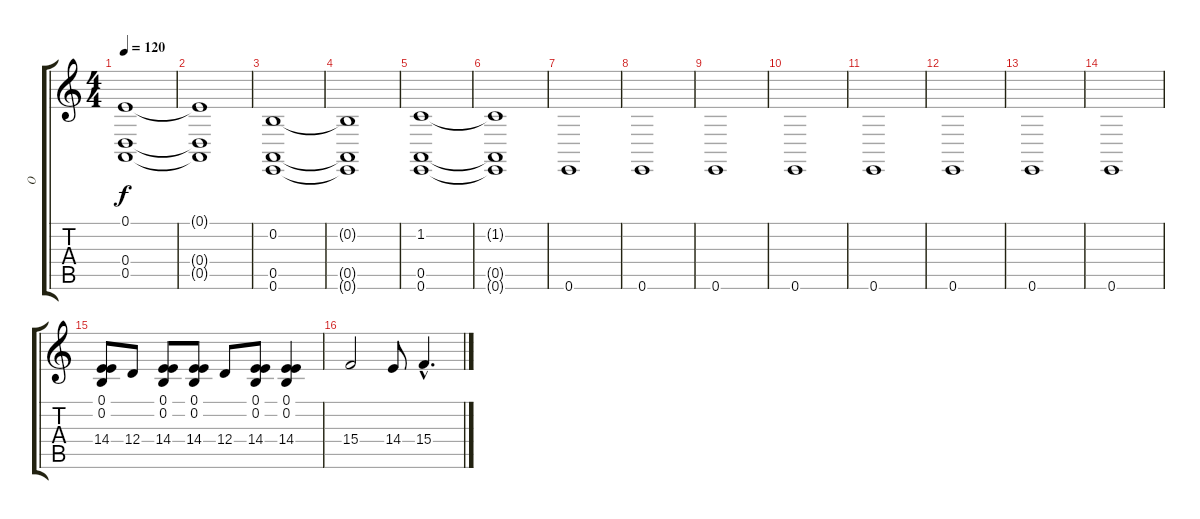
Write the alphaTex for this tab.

\track ("O" "O") {instrument stringensemble1}
\staff {score tabs}
\tuning (E4 B3 G3 D3 A2 E2) {hide}
\ts (4 4)
\tempo 120
\clef g2
\ks c
(0.1 0.4 0.5).1{dy f} |
(0.1{t} 0.4{t} 0.5{t}).1 |
(0.2 0.5 0.6).1 |
(0.2{t} 0.5{t} 0.6{t}).1 |
(1.2 0.5 0.6).1 |
(1.2{t} 0.5{t} 0.6{t}).1 |
0.6.1 |
0.6.1 |
0.6.1 |
0.6.1 |
0.6.1 |
0.6.1 |
0.6.1 |
0.6.1 |
(0.1 0.2 14.4).8 12.4.8 (0.1 0.2 14.4).8 (0.1 0.2 14.4).8 12.4.8 (0.1 0.2 14.4).8 (0.1 0.2 14.4).4 |
15.4.2 14.4.8 15.4{hac}.4{d}
